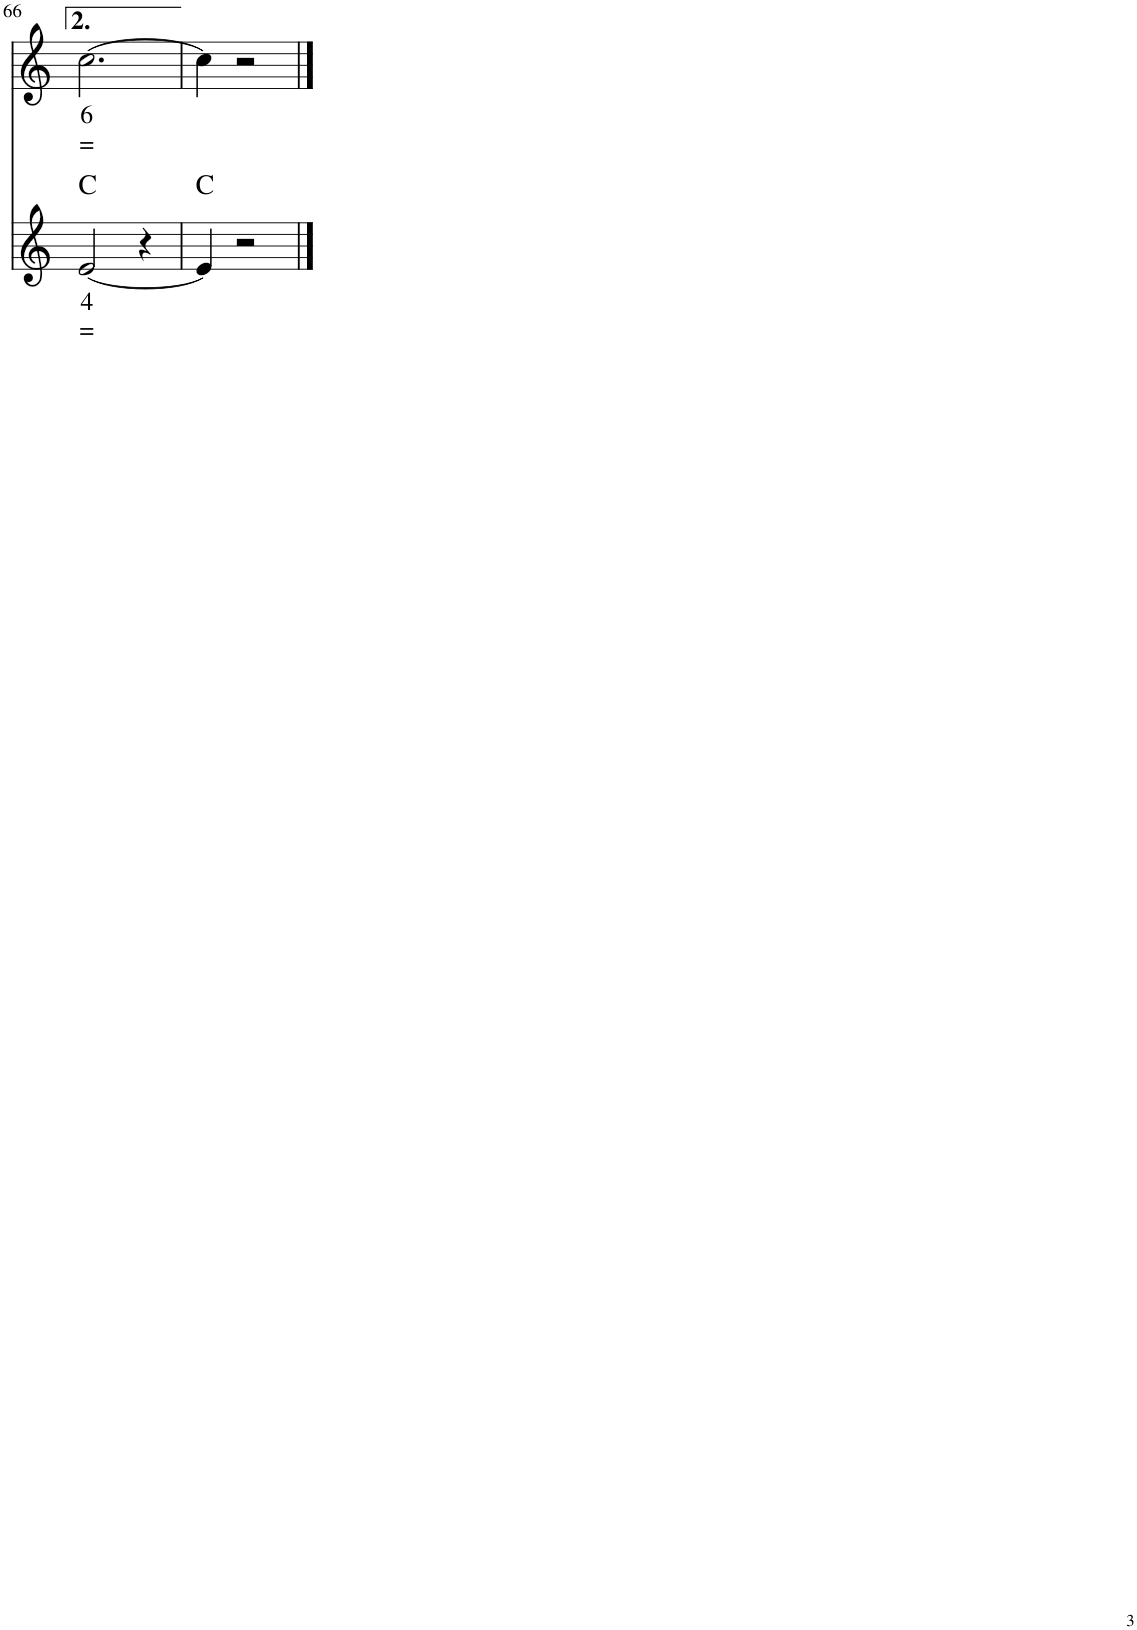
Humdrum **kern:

**kern	**text	**text	**harte	**kern	**text	**text
*part2	*part2	*part2	*part2	*part1	*part1	*part1
*staff2	*staff2	*staff2	*	*staff1	*staff1	*staff1
*I"Stem	*	*	*	*I"Stem	*	*
!!LO:PB:g=z
*clefG2	*	*	*	*clefG2	*	*
*k[]	*	*	*	*k[]	*	*
*M3/4	*	*	*	*M3/4	*	*
=66	=66	=66	=66	=66	=66	=66
!	!LO:LY:b	!LO:LY:b	!	!	!LO:LY:b	!LO:LY:b
[2e/	4	=	C:maj	[2.cc\	6	=
4r	.	.	.	.	.	.
=67	=67	=67	=67	=67	=67	=67
4e/]	.	.	C:maj	4cc\]	.	.
2r	.	.	.	2r	.	.
==	==	==	==	==	==	==
*-	*-	*-	*-	*-	*-	*-
